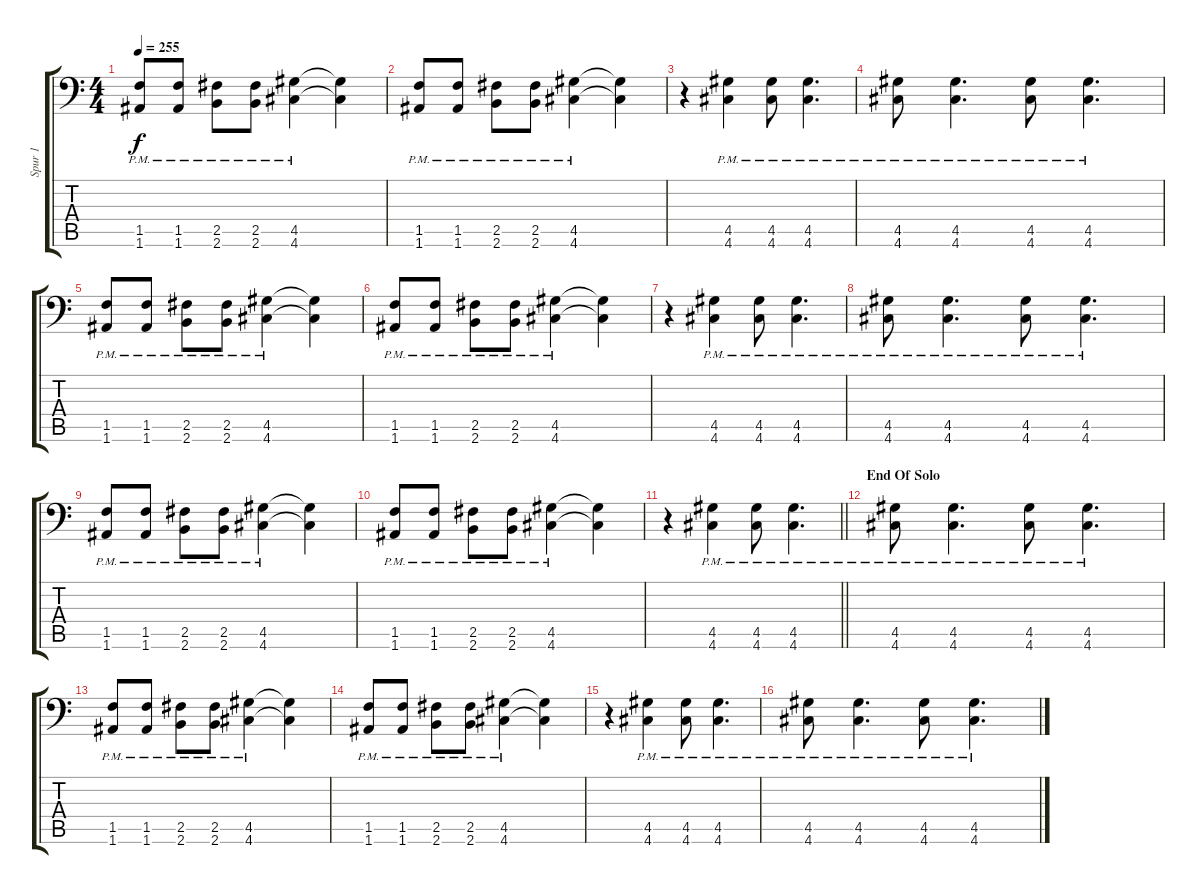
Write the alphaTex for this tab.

\track ("Spur 1" "Spur 1") {instrument distortionguitar}
\staff {score tabs}
\tuning (B3 Gb3 D3 A2 E2 A1) {hide}
\ts (4 4)
\tempo 255
\clef f4
\ks c
(1.5{pm} 1.6{pm}).8{dy f} (1.5{pm} 1.6{pm}).8 (2.5{pm} 2.6{pm}).8 (2.5{pm} 2.6{pm}).8 (4.5{pm} 4.6{pm}).4 (4.5{t} 4.6{t}).4 |
(1.5{pm} 1.6{pm}).8 (1.5{pm} 1.6{pm}).8 (2.5{pm} 2.6{pm}).8 (2.5{pm} 2.6{pm}).8 (4.5{pm} 4.6{pm}).4 (4.5{t} 4.6{t}).4 |
r.4 (4.5{pm} 4.6{pm}).4 (4.5{pm} 4.6{pm}).8 (4.5{pm} 4.6{pm}).4{d} |
(4.5{pm} 4.6{pm}).8 (4.5{pm} 4.6{pm}).4{d} (4.5{pm} 4.6{pm}).8 (4.5{pm} 4.6{pm}).4{d} |
(1.5{pm} 1.6{pm}).8 (1.5{pm} 1.6{pm}).8 (2.5{pm} 2.6{pm}).8 (2.5{pm} 2.6{pm}).8 (4.5{pm} 4.6{pm}).4 (4.5{t} 4.6{t}).4 |
(1.5{pm} 1.6{pm}).8 (1.5{pm} 1.6{pm}).8 (2.5{pm} 2.6{pm}).8 (2.5{pm} 2.6{pm}).8 (4.5{pm} 4.6{pm}).4 (4.5{t} 4.6{t}).4 |
r.4 (4.5{pm} 4.6{pm}).4 (4.5{pm} 4.6{pm}).8 (4.5{pm} 4.6{pm}).4{d} |
(4.5{pm} 4.6{pm}).8 (4.5{pm} 4.6{pm}).4{d} (4.5{pm} 4.6{pm}).8 (4.5{pm} 4.6{pm}).4{d} |
(1.5{pm} 1.6{pm}).8 (1.5{pm} 1.6{pm}).8 (2.5{pm} 2.6{pm}).8 (2.5{pm} 2.6{pm}).8 (4.5{pm} 4.6{pm}).4 (4.5{t} 4.6{t}).4 |
(1.5{pm} 1.6{pm}).8 (1.5{pm} 1.6{pm}).8 (2.5{pm} 2.6{pm}).8 (2.5{pm} 2.6{pm}).8 (4.5{pm} 4.6{pm}).4 (4.5{t} 4.6{t}).4 |
\barLineRight lightlight
r.4 (4.5{pm} 4.6{pm}).4 (4.5{pm} 4.6{pm}).8 (4.5{pm} 4.6{pm}).4{d} |
\section ("" "End Of Solo")
(4.5{pm} 4.6{pm}).8 (4.5{pm} 4.6{pm}).4{d} (4.5{pm} 4.6{pm}).8 (4.5{pm} 4.6{pm}).4{d} |
(1.5{pm} 1.6{pm}).8 (1.5{pm} 1.6{pm}).8 (2.5{pm} 2.6{pm}).8 (2.5{pm} 2.6{pm}).8 (4.5{pm} 4.6{pm}).4 (4.5{t} 4.6{t}).4 |
(1.5{pm} 1.6{pm}).8 (1.5{pm} 1.6{pm}).8 (2.5{pm} 2.6{pm}).8 (2.5{pm} 2.6{pm}).8 (4.5{pm} 4.6{pm}).4 (4.5{t} 4.6{t}).4 |
r.4 (4.5{pm} 4.6{pm}).4 (4.5{pm} 4.6{pm}).8 (4.5{pm} 4.6{pm}).4{d} |
(4.5{pm} 4.6{pm}).8 (4.5{pm} 4.6{pm}).4{d} (4.5{pm} 4.6{pm}).8 (4.5{pm} 4.6{pm}).4{d}
